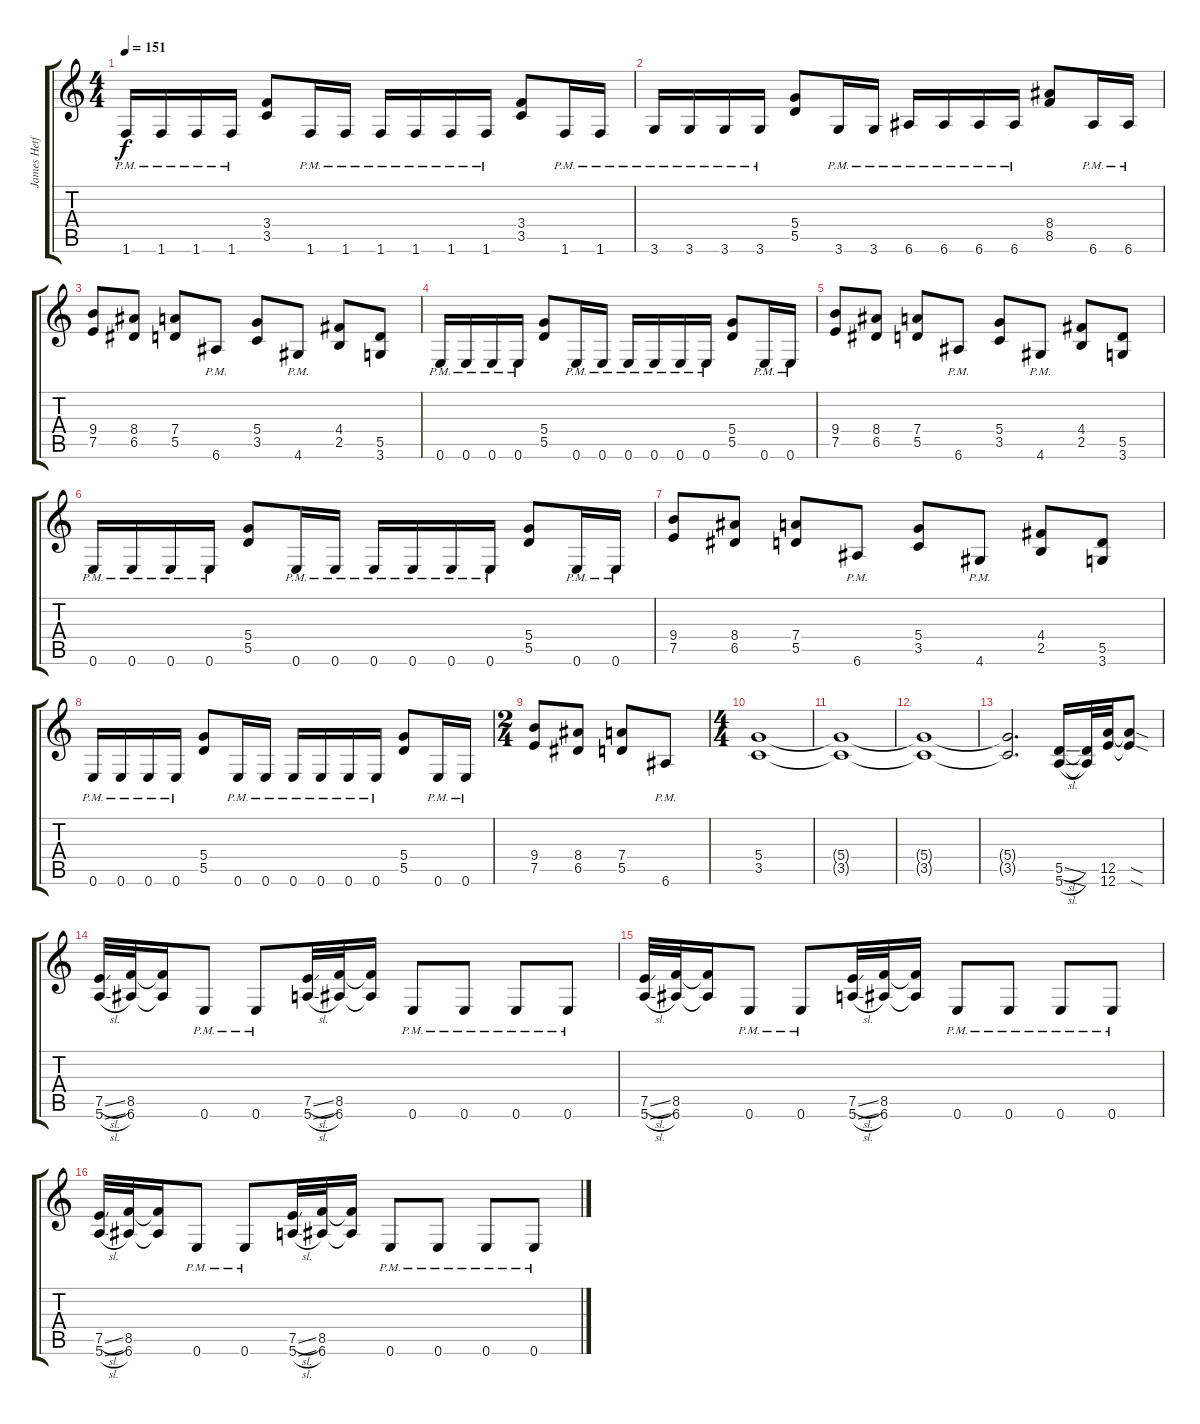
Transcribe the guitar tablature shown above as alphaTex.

\track ("James Hetfield" "James Hetf") {instrument distortionguitar}
\staff {score tabs}
\tuning (E4 B3 G3 D3 A2 E2) {hide}
\ts (4 4)
\tempo 151
\clef g2
\ks c
1.6{pm}.16{dy f} 1.6{pm}.16 1.6{pm}.16 1.6{pm}.16 (3.4 3.5).8 1.6{pm}.16 1.6{pm}.16 1.6{pm}.16 1.6{pm}.16 1.6{pm}.16 1.6{pm}.16 (3.4 3.5).8 1.6{pm}.16 1.6{pm}.16 |
3.6{pm}.16 3.6{pm}.16 3.6{pm}.16 3.6{pm}.16 (5.4 5.5).8 3.6{pm}.16 3.6{pm}.16 6.6{pm}.16 6.6{pm}.16 6.6{pm}.16 6.6{pm}.16 (8.4 8.5).8 6.6{pm}.16 6.6{pm}.16 |
(9.4 7.5).8 (8.4 6.5).8 (7.4 5.5).8 6.6{pm}.8 (5.4 3.5).8 4.6{pm}.8 (4.4 2.5).8 (5.5 3.6).8 |
0.6{pm}.16 0.6{pm}.16 0.6{pm}.16 0.6{pm}.16 (5.4 5.5).8 0.6{pm}.16 0.6{pm}.16 0.6{pm}.16 0.6{pm}.16 0.6{pm}.16 0.6{pm}.16 (5.4 5.5).8 0.6{pm}.16 0.6{pm}.16 |
(9.4 7.5).8 (8.4 6.5).8 (7.4 5.5).8 6.6{pm}.8 (5.4 3.5).8 4.6{pm}.8 (4.4 2.5).8 (5.5 3.6).8 |
0.6{pm}.16 0.6{pm}.16 0.6{pm}.16 0.6{pm}.16 (5.4 5.5).8 0.6{pm}.16 0.6{pm}.16 0.6{pm}.16 0.6{pm}.16 0.6{pm}.16 0.6{pm}.16 (5.4 5.5).8 0.6{pm}.16 0.6{pm}.16 |
(9.4 7.5).8 (8.4 6.5).8 (7.4 5.5).8 6.6{pm}.8 (5.4 3.5).8 4.6{pm}.8 (4.4 2.5).8 (5.5 3.6).8 |
0.6{pm}.16 0.6{pm}.16 0.6{pm}.16 0.6{pm}.16 (5.4 5.5).8 0.6{pm}.16 0.6{pm}.16 0.6{pm}.16 0.6{pm}.16 0.6{pm}.16 0.6{pm}.16 (5.4 5.5).8 0.6{pm}.16 0.6{pm}.16 |
\ts (2 4)
(9.4 7.5).8 (8.4 6.5).8 (7.4 5.5).8 6.6{pm}.8 |
\ts (4 4)
(5.4 3.5).1 |
(5.4{t} 3.5{t}).1 |
(5.4{t} 3.5{t}).1 |
(5.4{t} 3.5{t}).2{d} (5.5{sl} 5.6{sl}).16 (5.5{t} 5.6{t}).32 (12.5 12.6).32 (12.5{sod t} 12.6{sod t}).8 |
(7.5{sl} 5.6{sl}).32 (8.5 6.6).32 (8.5{t} 6.6{t}).16 0.6{pm}.8 0.6{pm}.8 (7.5{sl} 5.6{sl}).32 (8.5 6.6).32 (8.5{t} 6.6{t}).16 0.6{pm}.8 0.6{pm}.8 0.6{pm}.8 0.6{pm}.8 |
(7.5{sl} 5.6{sl}).32 (8.5 6.6).32 (8.5{t} 6.6{t}).16 0.6{pm}.8 0.6{pm}.8 (7.5{sl} 5.6{sl}).32 (8.5 6.6).32 (8.5{t} 6.6{t}).16 0.6{pm}.8 0.6{pm}.8 0.6{pm}.8 0.6{pm}.8 |
(7.5{sl} 5.6{sl}).32 (8.5 6.6).32 (8.5{t} 6.6{t}).16 0.6{pm}.8 0.6{pm}.8 (7.5{sl} 5.6{sl}).32 (8.5 6.6).32 (8.5{t} 6.6{t}).16 0.6{pm}.8 0.6{pm}.8 0.6{pm}.8 0.6{pm}.8
